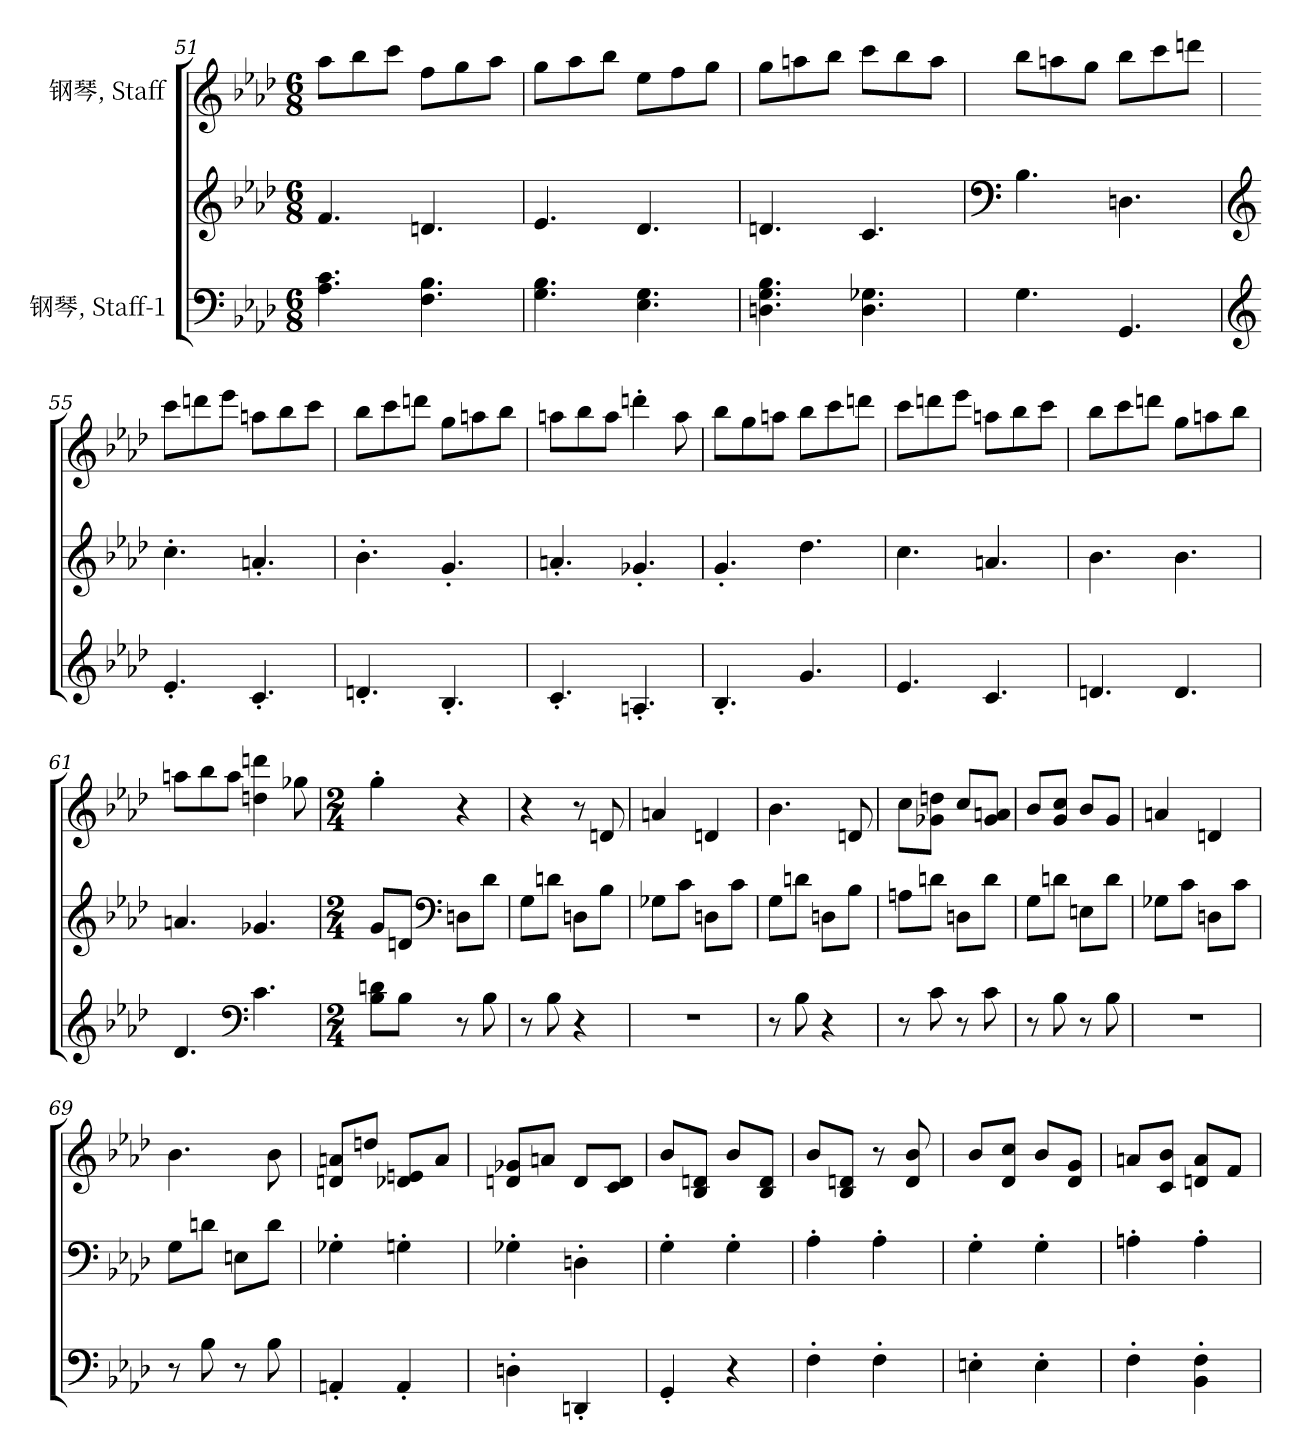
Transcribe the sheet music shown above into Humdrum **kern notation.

**kern	**kern	**kern
*part2	*part2	*part1
*staff3	*staff2	*staff1
*I"钢琴, Staff-1	*	*I"钢琴, Staff
*clefF4	*clefG2	*clefG2
*k[b-e-a-d-]	*k[b-e-a-d-]	*k[b-e-a-d-]
*M6/8	*M6/8	*M6/8
=51	=51	=51
4.A-\ 4.c\	4.f/	8aa-\L
.	.	8bb-\
.	.	8ccc\J
4.F\ 4.B-\	4.dn/	8ff\L
.	.	8gg\
.	.	8aa-\J
=52	=52	=52
4.G\ 4.B-\	4.e-/	8gg\L
.	.	8aa-\
.	.	8bb-\J
4.E-\ 4.G\	4.d-/	8ee-\L
.	.	8ff\
.	.	8gg\J
!!LO:LB:g=z
=53	=53	=53
4.Dn\ 4.G\ 4.B-\	4.dn/	8gg\L
.	.	8aan\
.	.	8bb-\J
4.D\ 4.G-X\	4.c/	8ccc\L
.	.	8bb-\
.	.	8aa\J
=54	=54	=54
*	*clefF4	*
4.G\	4.B-\	8bb-\L
.	.	8aan\
.	.	8gg\J
4.GG/	4.Dn\	8bb-\L
.	.	8ccc\
.	.	8dddn\J
=55	=55	=55
*clefG2	*clefG2	*
4.e-'/	4.cc'\	8ccc\L
.	.	8dddn\
.	.	8eee-\J
4.c'/	4.an'/	8aan\L
.	.	8bb-\
.	.	8ccc\J
=56	=56	=56
4.dn'/	4.b-'\	8bb-\L
.	.	8ccc\
.	.	8dddn\J
4.B-'/	4.g'/	8gg\L
.	.	8aan\
.	.	8bb-\J
!!LO:PB:g=z
=57	=57	=57
4.c'/	4.an'/	8aan\L
.	.	8bb-\
.	.	8aa\J
4.An'/	4.g-X'/	4dddn'\
.	.	8aa\
=58	=58	=58
4.B-'/	4.g'/	8bb-\L
.	.	8gg\
.	.	8aan\J
4.g/	4.dd-\	8bb-\L
.	.	8ccc\
.	.	8dddn\J
=59	=59	=59
4.e-/	4.cc\	8ccc\L
.	.	8dddn\
.	.	8eee-\J
4.c/	4.an/	8aan\L
.	.	8bb-\
.	.	8ccc\J
=60	=60	=60
4.dn/	4.b-\	8bb-\L
.	.	8ccc\
.	.	8dddn\J
4.d/	4.b-\	8gg\L
.	.	8aan\
.	.	8bb-\J
!!LO:LB:g=z
=61	=61	=61
4.d-/	4.an/	8aan\L
.	.	8bb-\
.	.	8aa\J
*clefF4	*	*
4.c\	4.g-X/	4ddn\ 4dddn\
.	.	8gg-X\
=62	=62	=62
*M2/4	*M2/4	*M2/4
8B-\ 8dn\L	8g/L	4gg'\
8B-\J	8dn/J	.
*	*clefF4	*
8r	8Dn\L	4r
8B-\	8d\J	.
=63	=63	=63
8r	8G\L	4r
8B-\	8dn\J	.
4r	8Dn\L	8r
.	8B-\J	8dn/
=64	=64	=64
2r	8G-X\L	4an/
.	8c\J	.
.	8Dn\L	4dn/
.	8c\J	.
=65	=65	=65
8r	8G\L	4.b-\
8B-\	8dn\J	.
4r	8Dn\L	.
.	8B-\J	8dn/
!!LO:LB:g=z
=66	=66	=66
8r	8An\L	8cc\L
8c\	8dn\J	8g-X\ 8ddn\J
8r	8Dn\L	8cc/L
8c\	8d\J	8g-/ 8an/J
=67	=67	=67
8r	8G\L	8b-/L
8B-\	8dn\J	8g/ 8cc/J
8r	8En\L	8b-/L
8B-\	8d\J	8g/J
=68	=68	=68
2r	8G-X\L	4an/
.	8c\J	.
.	8Dn\L	4dn/
.	8c\J	.
=69	=69	=69
8r	8G\L	4.b-\
8B-\	8dn\J	.
8r	8En\L	.
8B-\	8d\J	8b-\
=70	=70	=70
4AAn'/	4G-X'\	8dn/ 8an/L
.	.	8ddn/J
4AA'/	4Gn'\	8d-X/ 8en/L
.	.	8a/J
=71	=71	=71
4Dn'\	4G-X'\	8dn/ 8g-X/L
.	.	8an/J
4DDn'/	4Dn'\	8d/L
.	.	8c/ 8d/J
!!LO:LB:g=z
=72	=72	=72
4GG'/	4G'\	8b-/L
.	.	8B-/ 8dn/J
4r	4G'\	8b-/L
.	.	8B-/ 8d/J
=73	=73	=73
4F'\	4A-'\	8b-/L
.	.	8B-/ 8dn/J
4F'\	4A-'\	8r
.	.	8d/ 8b-/
=74	=74	=74
4En'\	4G'\	8b-/L
.	.	8d-/ 8cc/J
4E'\	4G'\	8b-/L
.	.	8d-/ 8g/J
=75	=75	=75
4F'\	4An'\	8an/L
.	.	8c/ 8b-/J
4BB-\' 4F\'	4A'\	8dn/ 8a/L
.	.	8f/J
=	=	=
*-	*-	*-
